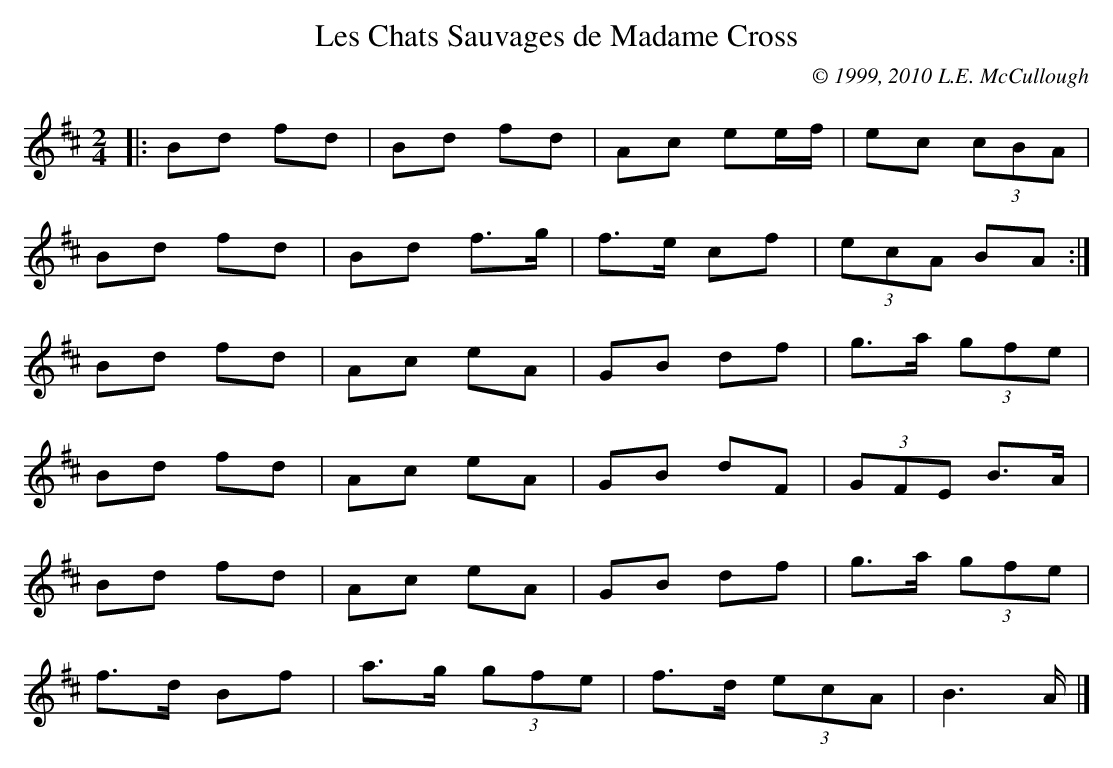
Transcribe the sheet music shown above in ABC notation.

X:1
T:Les Chats Sauvages de Madame Cross
C:© 1999, 2010 L.E. McCullough
M:2/4
L:1/8
K:Bmin
|:Bd fd|Bd fd|Ac ee/f/|ec (3cBA|
Bd fd|Bd f>g|f>e cf|(3ecA BA:|
Bd fd|Ac eA|GB df|g>a (3gfe|
Bd fd|Ac eA|GB dF|(3GFE B>A|
Bd fd|Ac eA|GB df|g>a (3gfe|
f>d Bf| a>g  (3gfe|f>d (3ecA|B2>A|]
